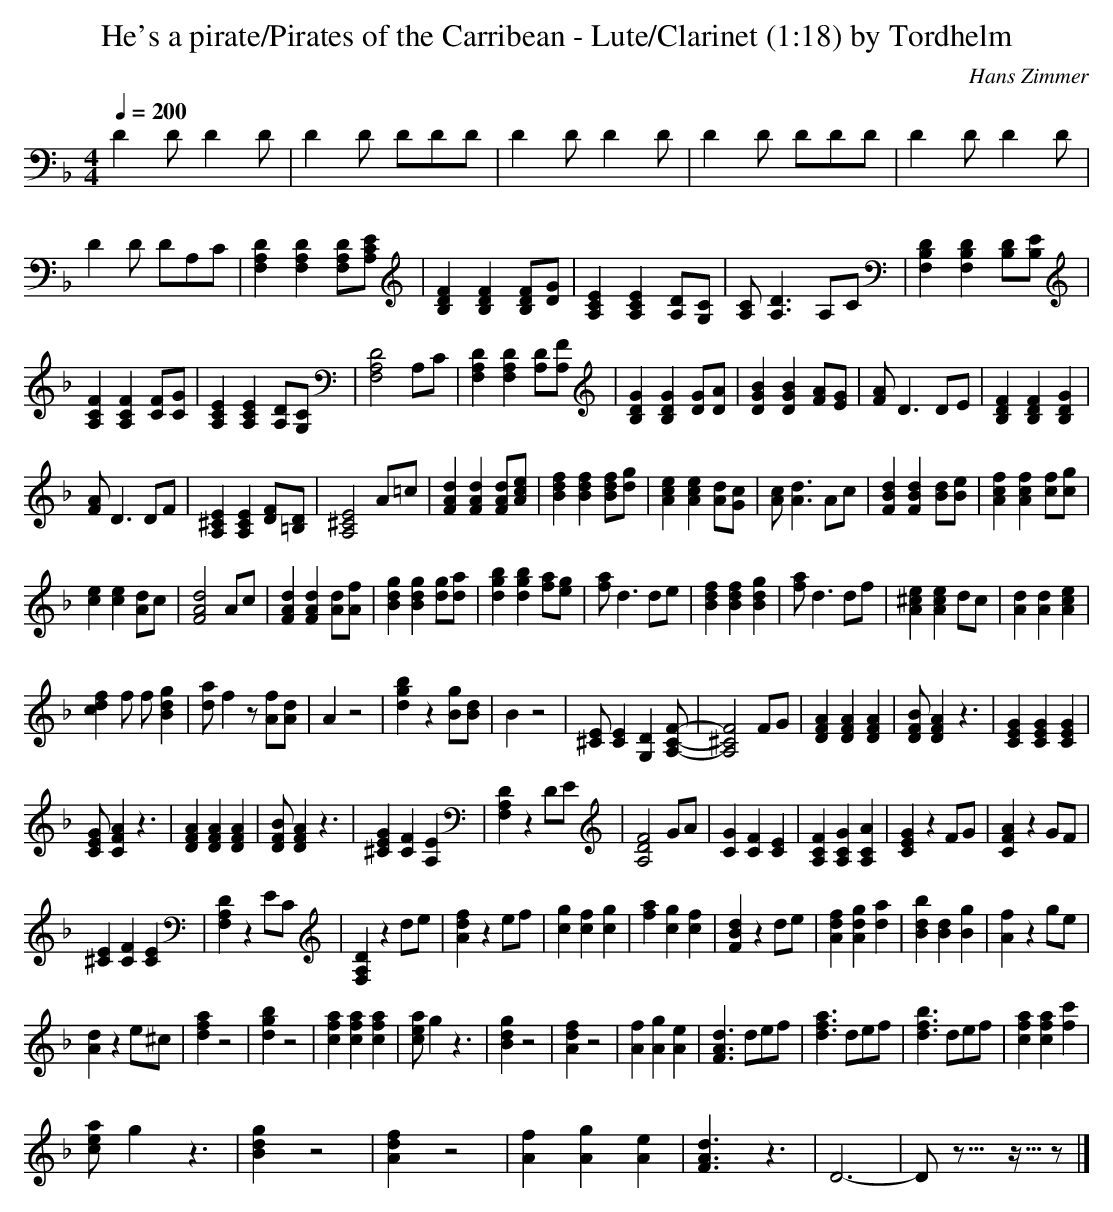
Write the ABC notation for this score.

X:1
T:He's a pirate/Pirates of the Carribean - Lute/Clarinet (1:18) by Tordhelm
C:Hans Zimmer
Q:1/4=200
M:4/4
L:1/8
K:F
D2 D D2 D |D2 D DDD |D2 D D2 D |D2 D DDD |D2 D D2 D |D2 D DA,C |[D2F,2A,2] [D2A,2F,2] [A,F,D][CEA,] |[D2F2B,2] [D2B,2F2] [B,DF][DG] |[A,2E2C2] [A,2E2C2] [DA,][CG,] |[A,C] [D3A,3] A,C |[B,2F,2D2] [B,2F,2D2] [B,D][B,E] |
[A,2F2C2] [F2C2A,2] [CF][GC] |[E2A,2C2] [C2A,2E2] [A,D][G,C] |[F,4A,4D4] A,C |[F,2A,2D2] [F,2A,2D2] [DA,][A,F] |[B,2D2G2] [B,2G2D2] [GD][DA] |[G2B2D2] [D2G2B2] [AF][EG] |[FA] D3 DE |[B,2F2D2] [D2B,2F2] [B,2G2D2] |
[FA] D3 DF |[A,2^C2E2] [A,2C2E2] [DF][=B,D] |[A,4^C4E4] A=c |[F2A2d2] [F2A2d2] [FAd][Ace] |[B2d2f2] [B2d2f2] [Bdf][dg] |[A2c2e2] [A2c2e2] [Ad][Gc] |[Ac] [A3d3] Ac |[F2B2d2] [F2B2d2] [Bd][Be] |[A2c2f2] [A2c2f2] [cf][cg] |
[c2e2] [c2e2] [Ad]c |[F4A4d4] Ac |[F2A2d2] [F2A2d2] [Ad][Af] |[B2d2g2] [B2d2g2] [dg][ad] |[d2g2b2] [d2g2b2] [fa][eg] |[fa] d3 de |[B2d2f2] [B2d2f2] [B2d2g2] |[fa] d3 df |[A2^c2e2] [A2c2e2] dc |[A2d2] [A2d2] [A2c2e2] |
[c2d2f2] f f [B2d2g2] |[da] f2 z [Af][Ad] |A2 z4 |[d2g2b2] z2 [Bg][Bd] |B2 z4 |[^CE] [C2E2] [G,2D2] [A,-C-F-] |[A,4^C4F4] FG |[D2F2A2] [D2F2A2] [D2F2A2] |[DFB] [D2F2A2] z3 |[C2E2G2] [C2E2G2] [C2E2G2] |
[CEG] [C2F2A2] z3 |[D2F2A2] [D2F2A2] [D2F2A2] |[DFB] [D2F2A2] z3 |[^C2E2G2] [C2F2] [A,2E2] |[F,2A,2D2] z2 DE |[A,4D4F4] GA |[C2G2] [C2F2] [C2E2] |[A,2C2F2] [A,2C2G2] [A,2C2A2] |[C2E2G2] z2 FG |[C2F2A2] z2 GF |
[^C2E2] [C2F2] [C2E2] |[F,2A,2D2] z2 EC |[F,2A,2D2] z2 de |[A2d2f2] z2 ef |[c2g2] [c2f2] [c2g2] |[f2a2] [c2g2] [c2f2] |[F2B2d2] z2 de |[A2d2f2] [A2d2g2] [d2a2] |[B2d2b2] [B2d2] [B2g2] |[A2f2] z2 ge |
[A2d2] z2 e^c |[d2f2a2] z4 |[d2g2b2] z4 |[a2c2f2] [c2f2a2] [c2f2a2] |[cea] g2 z3 |[B2d2g2] z4 |[A2d2f2] z4 |[A2f2] [A2g2] [A2e2] |[F3A3d3] def |[d3f3a3] def |[d3f3b3] def |[c2f2a2] [c2f2a2] [f2c'2] |
[cea] g2 z3 |[B2d2g2] z4 |[A2d2f2] z4 |[A2f2] [A2g2] [A2e2] |[F3A3d3] z3 |D6- |D z10922/4096 z5461/4096 z |]
